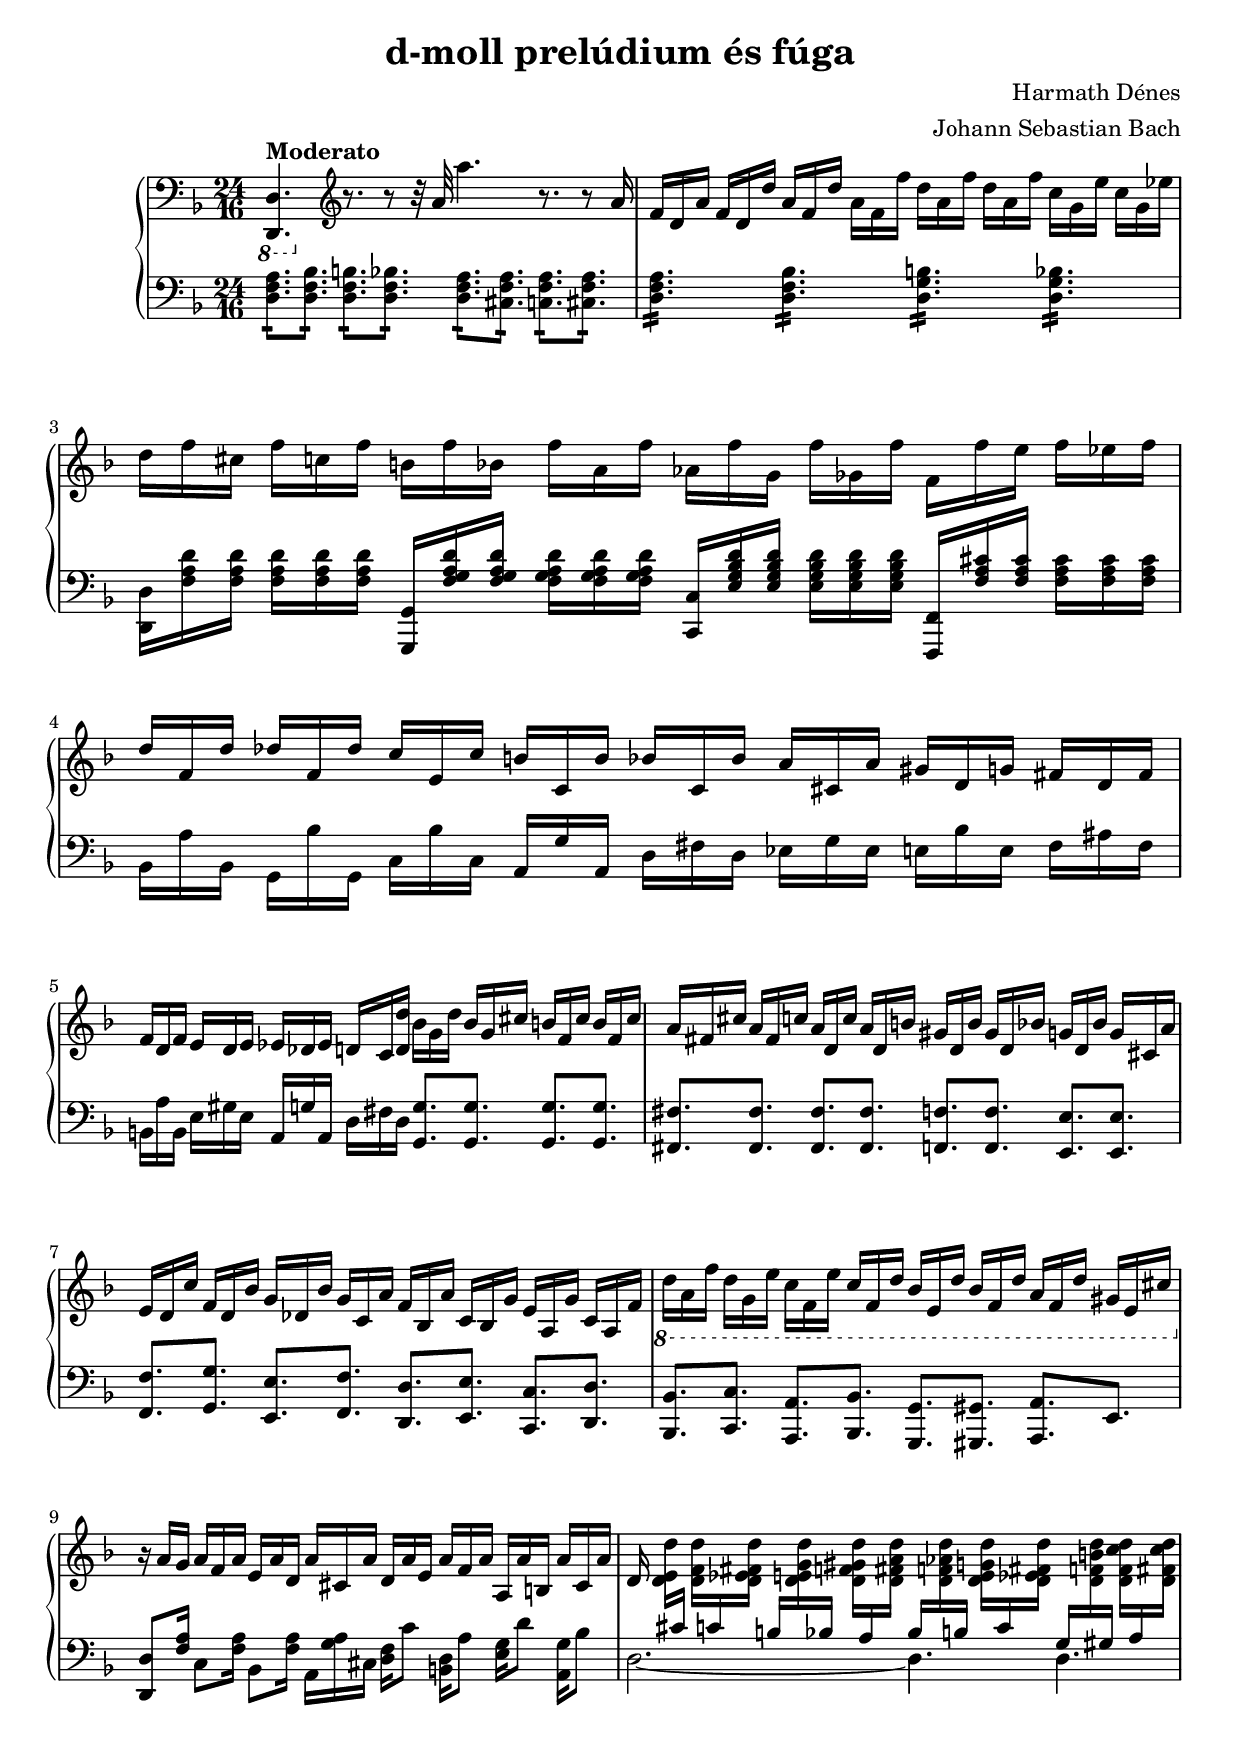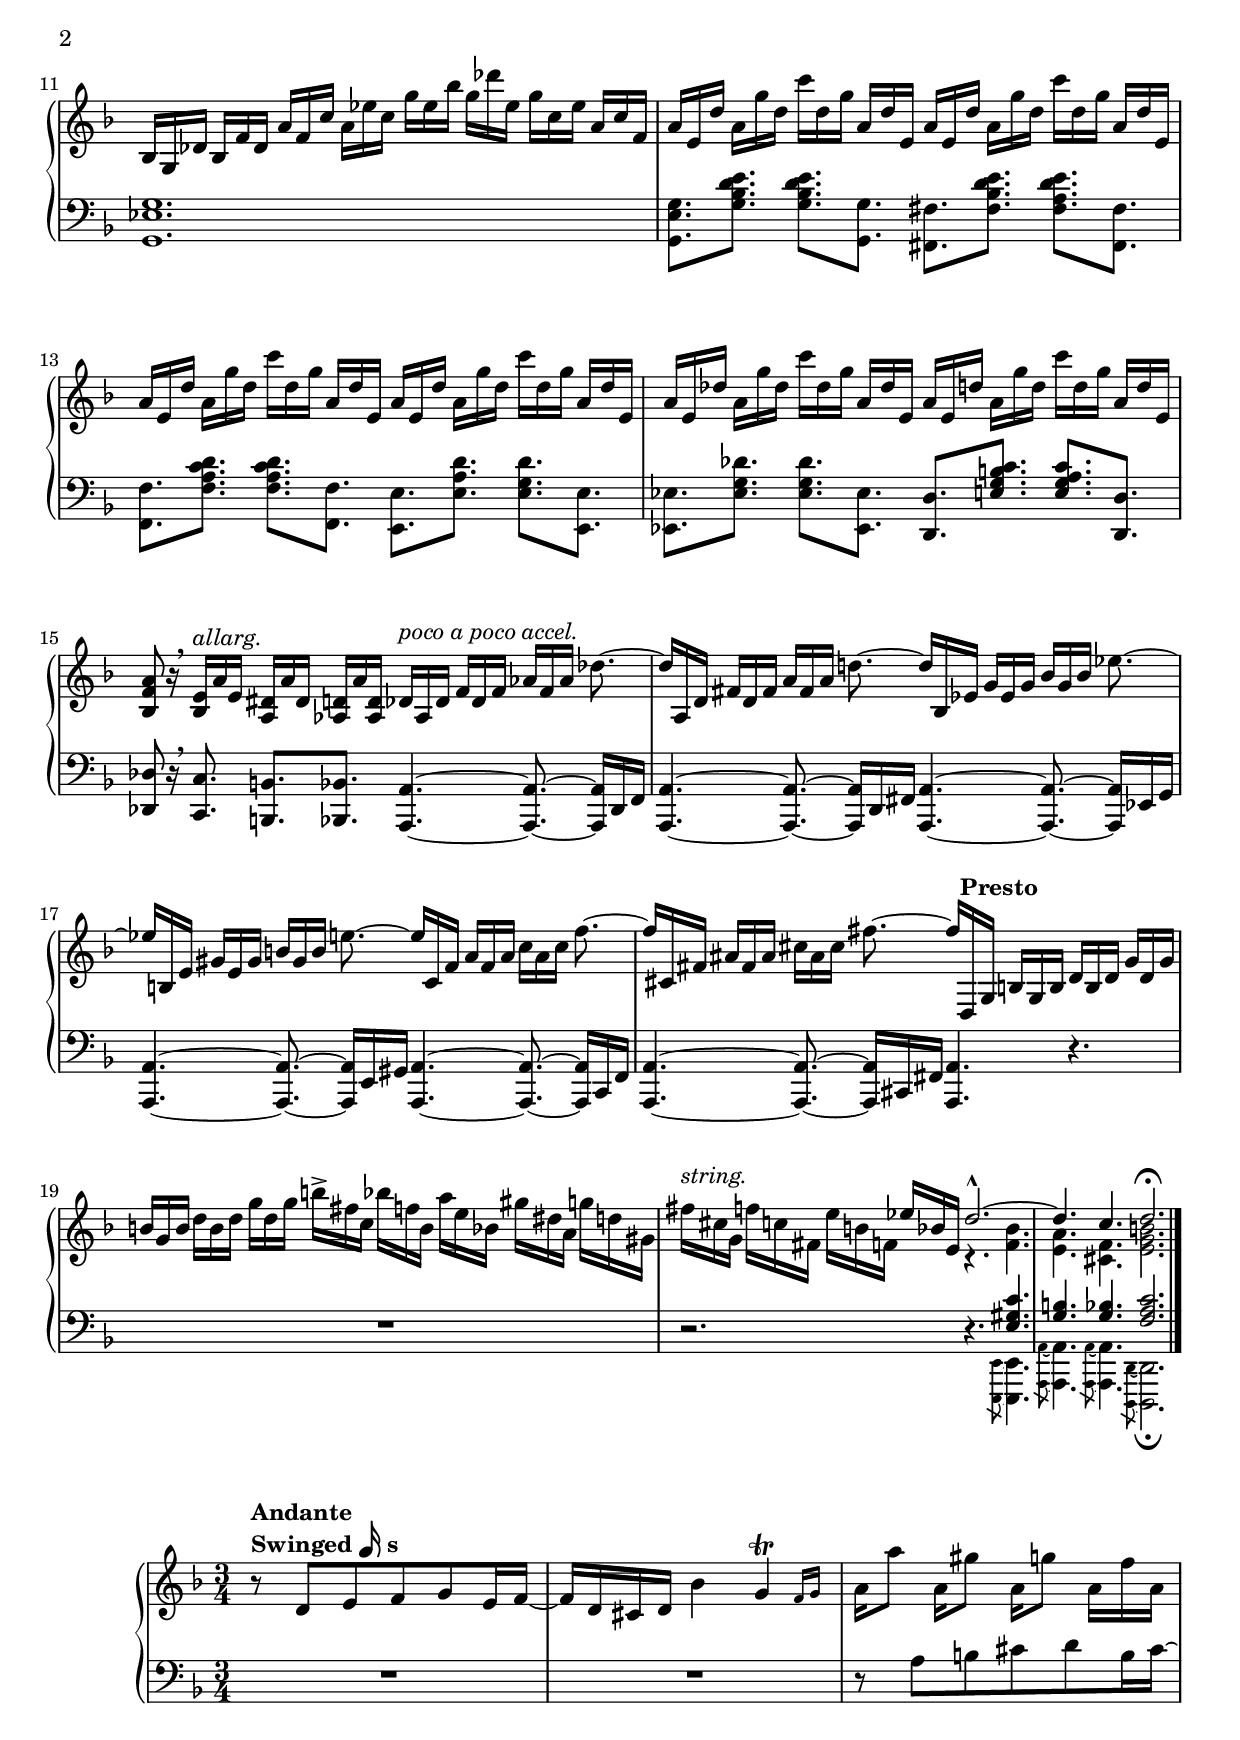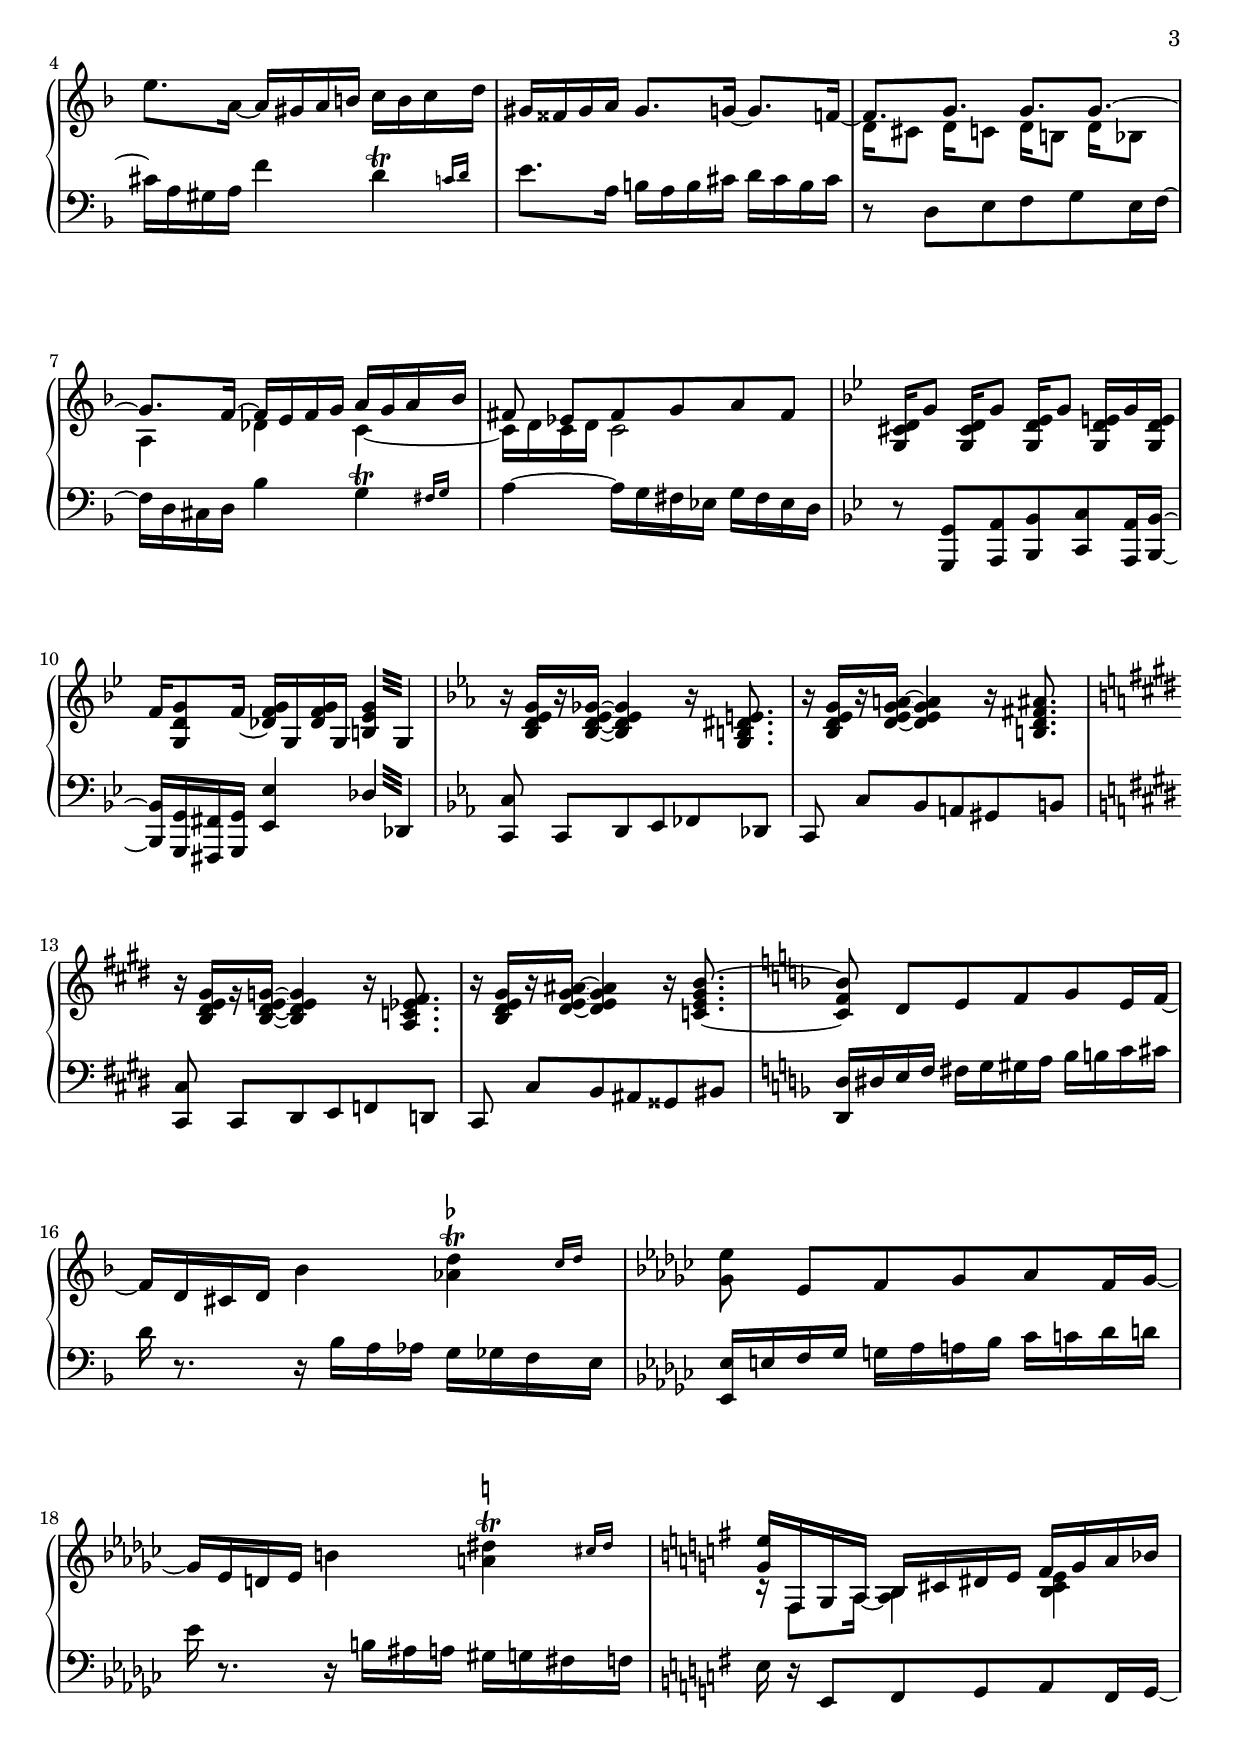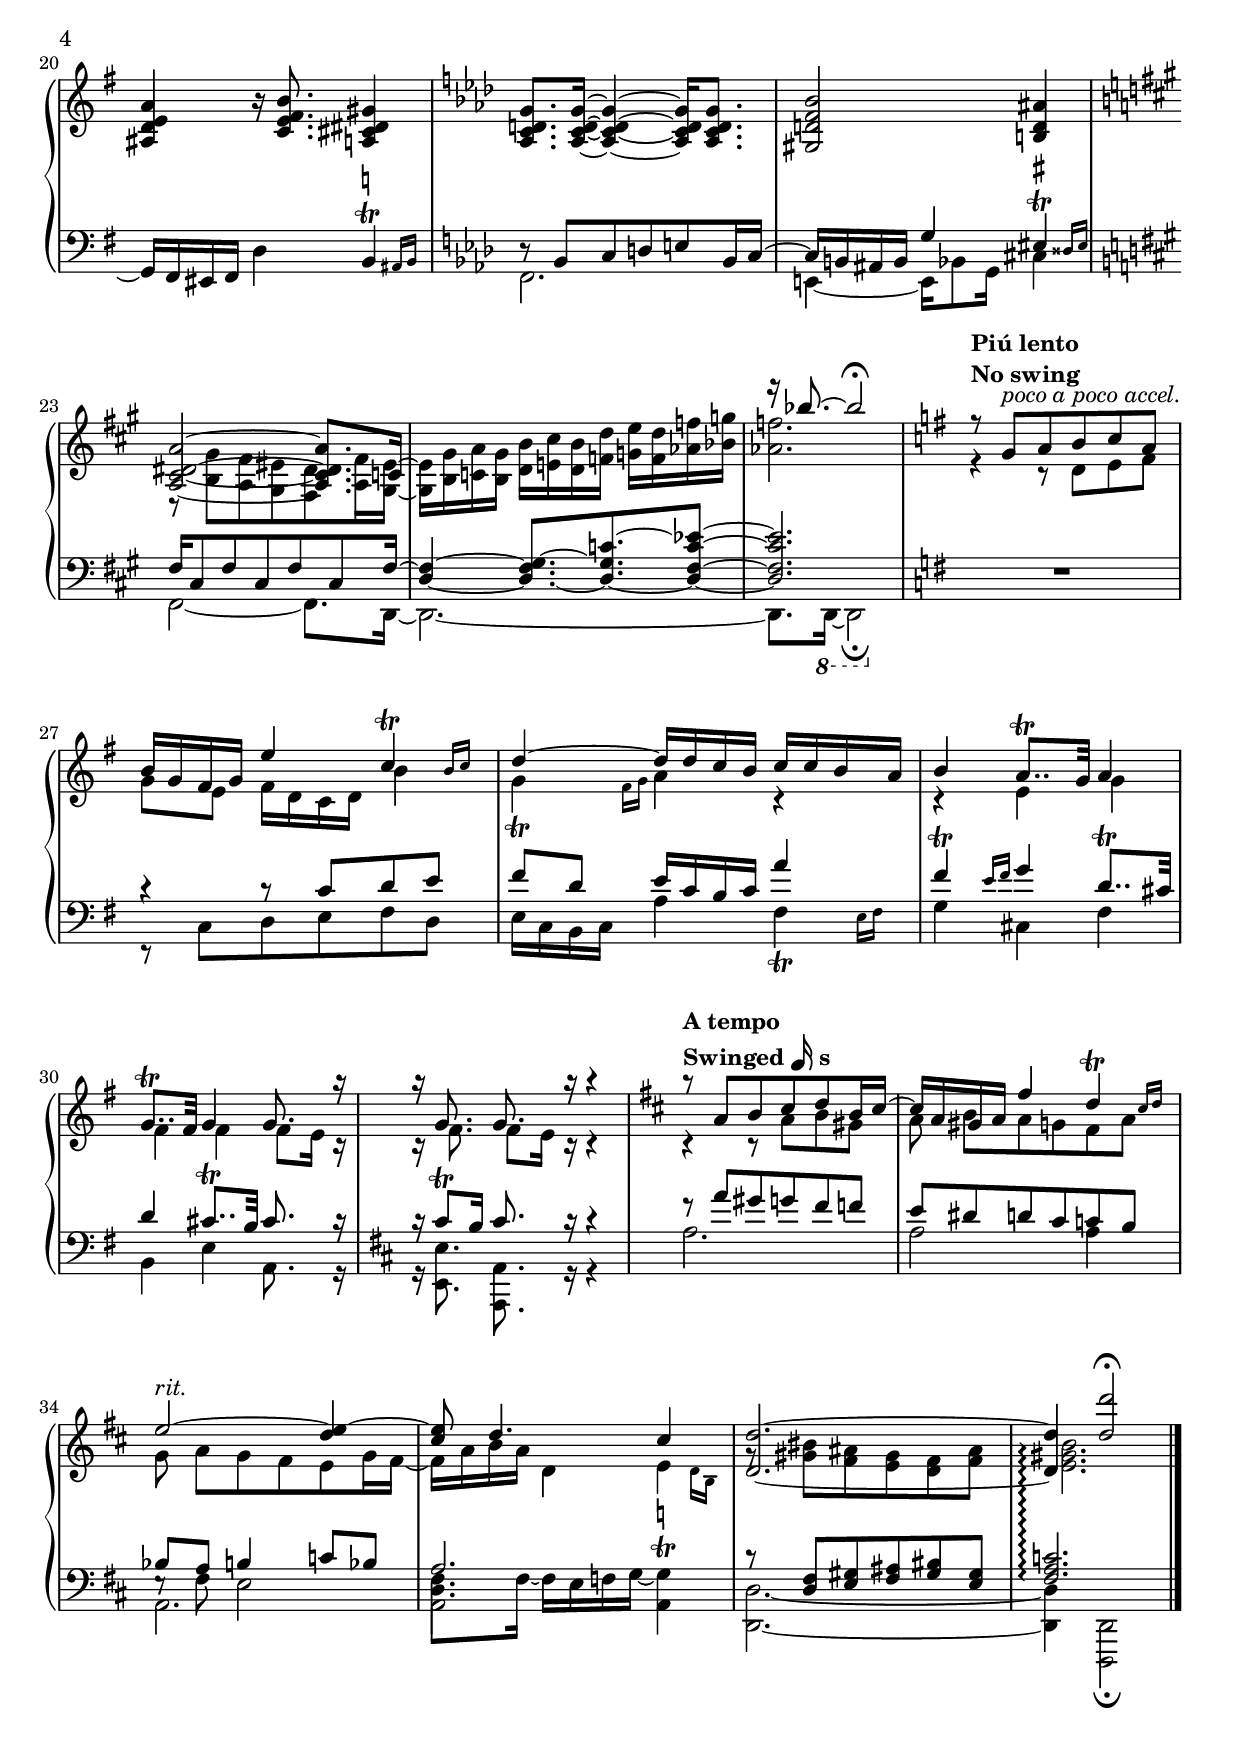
\version "2.12.3"

\header {
    title = "d-moll prelúdium és fúga"
    arranger = "Johann Sebastian Bach"
    composer = "Harmath Dénes"
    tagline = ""
}

\paper {
    ragged-last-bottom = ##f
}

PRHI =  \relative d,, {
	\set Score.extraNatural = ##f
    \clef "bass" \key d \minor \time 24/16 | % 1
    \ottava #-1 <d d'>4. ^\markup{ \bold {Moderato} } \ottava #0 \clef "treble" r8. r8 r32
    a''''32 a'4. r8. r8 a,16 | % 2
    f16 [ d16 a'16 ] f16 [ d16 d'16 ] a16 [ f16 d'16 ] a16 [ f16 f'16 ]
    d16 [ a16 f'16 ] d16 [ a16 f'16 ] c16 [ g16 e'16 ] c16 [ g16 es'16 ]
    | % 3
    d16 [ f16 cis16 ] f16 [ c16 f16 ] b,16 [ f'16 bes,16 ] f'16 [ a,16
    f'16 ] as,16 [ f'16 g,16 ] f'16 [ ges,16 f'16 ] f,16 [ f'16 e16 ] f16
    [ es16 f16 ] | % 4
    d16 [ f,16 d'16 ] des16 [ f,16 des'16 ] c16 [ e,16 c'16 ] b16 [ c,16
    b'16 ] bes16 [ c,16 bes'16 ] a16 [ cis,16 a'16 ] gis16 [ d16 g16 ]
    fis16 [ d16 fis16 ] | % 5
    f16 [ d16 f16 ] e16 [ d16 e16 ] es16 [ des16 es16 ] d16 [ c16 <d d'>16
    ] bes'16 [ g16 d'16 ] bes16 [ g16 cis16 ] b16 [ f16 cis'16 ] b16 [ f16
    cis'16 ] | % 6
    a16 [ fis16 cis'16 ] a16 [ fis16 c'16 ] a16 [ d,16 c'16 ] a16 [ d,16
    b'16 ] gis16 [ d16 b'16 ] gis16 [ d16 bes'16 ] g16 [ d16 bes'16 ] g16
    [ cis,16 a'16 ] | % 7
    e16 [ d16 c'16 ] f,16 [ d16 bes'16 ] g16 [ des16 bes'16 ] g16 [ c,16
    a'16 ] f16 [ bes,16 a'16 ] c,16 [ bes16 g'16 ] e16 [ a,16 g'16 ] c,16
    [ a16 f'16 ] | % 8
    \ottava #-1 d16 [ a16 f'16 ] d16 [ g,16 e'16 ] c16 [ f,16 e'16
    ] c16 [ f,16 d'16 ] bes16 [ e,16 d'16 ] bes16 [ f16 d'16 ] a16 [ f16
    d'16 ] gis,16 [ e16 cis'16 ] | % 9
    \ottava #0 r16 a'16 [ g16 ] a16 [ f16 a16 ] e16 [ a16 d,16 ] a'16
    [ cis,16 a'16 ] d,16 [ a'16 e16 ] a16 [ f16 a16 ] a,16 [ a'16 b,16 ]
    a'16 [ cis,16 a'16 ] | 
    d,16 <d e d'>16 [ \change Staff="2" cis16 ] \change Staff="1" <d f
        d'>16 [ \change Staff="2" c16 \change Staff="1" <d es fis d'>16
    ] \change Staff="2" b16 [ \change Staff="1" <d e g d'>16 \change
    Staff="2" bes16 ] \change Staff="1" <d f gis d'>16 [ \change
    Staff="2" a16 \change Staff="1" <d fis a d>16 ] \change Staff="2"
    bes16 [ \change Staff="1" <d f as d>16 \change Staff="2" b16 ]
    \change Staff="1" <d e g d'>16 [ \change Staff="2" c16 \change
    Staff="1" <d es fis d'>16 ] \change Staff="2" g,16 [ \change
    Staff="1" <d' f b d>16 \change Staff="2" gis,16 ] \change Staff="1"
    <d' f c' d>16 [ \change Staff="2" a16 \change Staff="1" <d fis c' d>16
    ] | % 11
    bes16 [ g16 des'16 ] bes16 [ f'16 des16 ] a'16 [ f16 c'16 ] a16 [
    es'16 c16 ] g'16 [ es16 bes'16 ] g16 [ des'16 es,16 ] g16 [ c,16 es16
    ] a,16 [ c16 f,16 ] | % 12
    a16 [ e16 d'16 ] a16 [ g'16 d16 ] c'16 [ d,16 g16 ] a,16 [ d16 e,16
    ] a16 [ e16 d'16 ] a16 [ g'16 d16 ] c'16 [ d,16 g16 ] a,16 [ d16 e,16
    ] | % 13
    a16 [ e16 d'16 ] a16 [ g'16 d16 ] c'16 [ d,16 g16 ] a,16 [ d16 e,16
    ] a16 [ e16 d'16 ] a16 [ g'16 d16 ] c'16 [ d,16 g16 ] a,16 [ d16 e,16
    ] | % 14
    a16 [ e16 des'16 ] a16 [ g'16 des16 ] c'16 [ des,16 g16 ] a,16 [ des16
    e,16 ] a16 [ e16 d'16 ] a16 [ g'16 d16 ] c'16 [ d,16 g16 ] a,16 [ d16
    e,16 ] | % 15
    <bes f' a>8 r16 \breathe <bes e>16^\markup{ \italic
        {allarg.} }  [ a'16 e16 ] <a, dis>16 [ a'16
    dis,16 ] <as d>16 [ a'16 <as, d>16 ] des16^\markup{ \italic {poco a poco accel.} } [ as16 des16 ] f16
    [ des16 f16 ] as16 [ f16 as16 ] des8. ~ | % 16
    des16 [ a,16 d16 ] fis16 [ d16 fis16 ] a16 [ fis16 a16 ] d8. ~ d16 [
    bes,16 es16 ] g16 [ es16 g16 ] bes16 [ g16 bes16 ] es8. ~ | % 17
    es16 [ b,16 e16 ] gis16 [ e16 gis16 ] b16 [ gis16 b16 ] e8. ~ e16 [
    c,16 f16 ] a16 [ f16 a16 ] c16 [ a16 c16 ] f8. ~ | % 18
    | % 18
    f16 [ cis,16 fis16 ] ais16 [ fis16 ais16
    ] cis16 [ ais16 cis16 ] fis8. ~ fis16 [ d,,16^\markup{ \bold {Presto} } g16 ] b16 [ g16 b16 ]
    d16 [ b16 d16 ] g16 [ d16 g16 ] | % 19
    b16 [ g16 b16 ] d16 [ b16 d16 ] g16 [ d16 g16 ] b16  ^> [ fis16 c16
    ] bes'16 [ f16 b,16 ] a'16 [ e16 bes16 ] gis'16 [ dis16 a16 ] g'16 [
    d16 gis,16 ] | 
    | 
    fis'16 ^\markup{ \italic {string.} } [ cis16 g16 ] f'16 [ c16 fis,16
    ] e'16 [ b16 f16 ] es'16 [ bes16 e,16 ] \voiceOne d'2. ~ ^^ | % 21
    d4. c4. d2. ^\fermata \oneVoice \bar "|."
    }

PRHII =  \relative c' {
    \clef "bass" \key d \minor \time 24/16 | % 1
    s4. \clef "treble" s8*81 | % 8
    s1. | % 9
    s16*147 s16 s16 s2
    s16*59 
    | % 18
    s16*33 s16*15 | 
    s2.
    \voiceTwo c4. \rest <f bes>4. | % 21
    <e a>4. <cis f>4. <e g b>2. \oneVoice \bar "|."
    }

PLHI =  \relative d {
    \clef "bass" \key d \minor \time 24/16 <d f a>8. :16 [ <d f bes>8. :16
    ] <d f b>8. :16 [ <d f bes>8. :16 ] <d f a>8. :16 [ <cis f a>8. :16 ] <c
        f a>8. :16 [ <cis f a>8. :16 ] | % 2
    <d f a>4. :16 <d f bes>4. :16 <d g b>4. :16 <d g bes>4. :16 | % 3
    <d, d'>16 [ <f' a d>16 <f a d>16 ] <f a d>16 [ <f a d>16 <f a d>16 ]
    <g,, g'>16 [ <f'' g a d>16 <f g a d>16 ] <f g a d>16 [ <f g a d>16
    <f g a d>16 ] <c, c'>16 [ <e' g bes d>16 <e g bes d>16 ] <e g bes d>16
    [ <e g bes d>16 <e g bes d>16 ] <f,, f'>16 [ <f'' a cis>16 <f a cis>16
    ] <f a cis>16 [ <f a cis>16 <f a cis>16 ] | % 4
    bes,16 [ a'16 bes,16 ] g16 [ bes'16 g,16 ] c16 [ bes'16 c,16 ] a16 [
    g'16 a,16 ] d16 [ fis16 d16 ] es16 [ g16 es16 ] e16 [ bes'16 e,16 ]
    fis16 [ ais16 fis16 ] | % 5
    b,16 [ a'16 b,16 ] e16 [ gis16 e16 ] a,16 [ g'16 a,16 ] d16 [ fis16
    d16 ] <g, g'>8. [ <g g'>8. ] <g g'>8. [ <g g'>8. ] | % 6
    <fis fis'>8. [ <fis fis'>8. ] <fis fis'>8. [ <fis fis'>8. ] <f f'>8.
    [ <f f'>8. ] <e e'>8. [ <e e'>8. ] | % 7
    <f f'>8. [ <g g'>8. ] <e e'>8. [ <f f'>8. ] <d d'>8. [ <e e'>8. ] <c
        c'>8. [ <d d'>8. ] <bes bes'>8. [ <c c'>8. ] <a a'>8. [ <bes
        bes'>8. ] <g g'>8. [ <gis gis'>8. ] <a a'>8. [ e'8. ] <d d'>8 [
    <f' a>16 ] c8 [ <f a>16 ] bes,8 [ <f' a>16 ] a,16 [ <g' a>16 cis,16
    ] <d f>16 [ c'8 ] <b, d>16 [ a'8 ] <e g>16 [ d'8 ] <a, g'>16 [ bes'8
    ] s1. | % 11
    <g, es' g>1. | % 12
    <g e' g>8. [ <g' bes d e>8. ] <g bes d e>8. [ <g, g'>8. ] <fis fis'>8.
    [ <fis' bes d e>8. ] <fis a d e>8. [ <fis, fis'>8. ] | % 13
    <f f'>8. [ <f' a c d>8. ] <f a c d>8. [ <f, f'>8. ] <e e'>8. [ <e' a
        d>8. ] <e g d'>8. [ <e, e'>8. ] | % 14
    <es es'>8. [ <es' g des'>8. ] <es g des'>8. [ <es, es'>8. ] <d d'>8.
    [ <e' g b c>8. ] <e g a c>8. [ <d, d'>8. ] | % 15
    <des des'>8 r16 \breathe <c c'>8. <b b'>8. [ <bes bes'>8. ] <a a'>4.
    ~ ~ <a a'>8. ~ ~ <a a'>16 [ des16 f16 ] | % 16
    <a, a'>4. ~ ~ <a a'>8. ~ ~ <a a'>16 [ d16 fis16 ] <a, a'>4. ~ ~ <a
        a'>8. ~ ~ <a a'>16 [ es'16 g16 ] | % 17
    <a, a'>4. ~ ~ <a a'>8. ~ ~ <a a'>16 [ e'16 gis16 ] <a, a'>4. ~ ~ <a
        a'>8. ~ ~ <a a'>16 [ c16 f16 ] | % 18
    <a, a'>4. ~ ~ <a a'>8. ~ ~ <a a'>16 [ cis16 fis16 ] <a, a'>4. r4. | % 19
    R1. | 
    r2. r4. \voiceOne <e'' gis c>4. | % 21
    <g b>4. <g bes>4. <f a c>2. \oneVoice \bar "|."
    }

PLHII =  \relative d {
    \clef "bass" \key d \minor \time 24/16 s2*27 | 
    d2. _~ d4. d4. s2*27 | 
    s2. \voiceTwo s4. \override Stem #'stroke-style = #"grace" \grace {
        <e,, e'>8~ } <e e'>4. | % 21
    \grace { <a a'>8~ } <a a'>4. \grace { <a a'>8~ } <a a'>4.
    \grace { <d, d'>8~ } \revert Stem #'stroke-style <d d'>2. _\fermata \oneVoice \bar "|."
    }

\score {
\new PianoStaff <<
    \context Staff = "1" << 
        \context Voice = "PRHI" { \PRHI }
        \context Voice = "PRHII" { \PRHII }
        >> \context Staff = "2" <<
        \context Voice = "PLHI" { \PLHI }
        \context Voice = "PLHII" { \PLHII }
        >>
    >>
}

FRHI =  \relative d' {
	\set Score.extraNatural = ##f
	\key d \minor
    \time 3/4  | % 22
    r8 ^\markup{ \bold { \left-column { \line {Andante} \line {Swinged \note #"16" #1 s} } } } d8
    [ e8 f8 g8 e16 f16 ~ ] | % 23
    f16 [ d16 cis16 d16 ] bes'4 \afterGrace { g4 ^\trill } { f16 [ g16 ]
        } | % 24
    a16 [ a'8 ] a,16 [ gis'8 ] a,16 [ g'8 ] a,16 [ f'16 a,16 ] | % 25
    e'8. [ a,16 ~ ] a16 [ gis16 a16 b16 ] c16 [ b16 c16 d16 ] | % 26
    gis,16 [ fisis16 gis16 a16 ] gis8. [ g16 ~ ] g8. [ f16 ~ ] | % 27
    \voiceOne f8. [ g8. ] g8. [ g8. ~ ] | % 28
    g8. [ f16 ~ ] f16 [ e16 f16 g16 ] a16 [ g16 a16 bes16 ] | % 29
    fis8 es8 [ fis8 g8 a8 fis8 ] \oneVoice | 
    \key g \minor <g, cis d>16 [ g'8 ] <g, cis d>16 [ g'8 ] <g, d' es>16
    [ g'8 ] <g, d' e>16 [ g'16 <g, d' e>16 ] | % 31
    f'16 [ <g, d' g>8 f'16 ~ ] <des f g>16 [ g,16 <des' f g>16 g,16 ] \repeat tremolo 4 { <b
        es g>32 g32 } | % 32
    \key c \minor r16 <bes d es g>16 [ r16 <bes d es ges>16 ~ ] ~ ~ ~
    <bes d es ges>4 r16 <g b dis e>8. | % 33
    r16 <bes d es g>16 [ r16 <d es g a>16 ~ ] ~ ~ ~ <d es g a>4 r16 <b d
        fis ais>8. | % 34
    \key cis \minor r16 <b dis e gis>16 [ r16 <b dis e g>16 ~ ] ~ ~ ~ <b
        dis e g>4 r16 <a c es fis>8. | % 35
    r16 <b dis e gis>16 [ r16 <dis e gis ais>16 ~ ] ~ ~ ~ <dis e gis
        ais>4 r16 <c e gis b>8. ~ ~ | % 36
    \key d \minor <c f b>8 d8 [ e8 f8 g8 e16 f16 ~ ] | % 37
    \override Script #'script-priority = #-100
    f16 [ d16 cis16 d16 ] bes'4 \afterGrace { <as d>4 ^\trill ^\markup {
            \flat } } { c16 [ d16 ] } | % 38
    \key es \minor <ges, es'>8 es8 [ f8 ges8 as8 f16 ges16 ~ ] | % 39
    ges16 [ es16 d16 es16 ] b'4 \afterGrace { <a dis>4 ^\trill ^\markup
        { \natural } } { cis16 [ dis16 ] } | 
    \key e \minor \voiceOne <g, e'>16 [ fis,16 g16 a16 ] b16 [ cis16 dis16 e16 ]
    fis16 [ g16 a16 bes16 ] \oneVoice | % 41
    <ais, d e a>4 r16 <c e fis b>8. <a cis dis gis>4 | % 42
    \key f \minor <as c d g>8. [ <as c d g>16 ~ ] ~ ~ ~ <as c d g>4 ~ ~
    ~ ~ <as c d g>16 [ <as c d g>8. ] | % 43
    <gis d' f bes>2 <b d ais'>4 | % 44
    \key fis \minor \voiceOne <a_~ cis_~ dis~ a'~>2 <a cis dis a'>8. [ c16 ] s2.
    | % 46
    r16 bes''8. ~ bes2 ^\fermata | % 47
    \key g \major | % 47
    r8 ^\markup{ \bold { \left-column { \line {Piú lento} \line {No swing} } } } \once \override TextScript #'outside-staff-priority = #1 g,8 ^\markup{
        \italic {poco a poco accel.} } [ a8 b8 c8 a8 ] | % 48
    b16 [ g16 fis16 g16 ] e'4 \afterGrace { c4 ^\trill } { b16 [ c16 ] }
    | % 49
    d4 ~ d16 [ d16 c16 b16 ] c16 [ c16 b16 a16 ] | 
    b4 a8.. ^\trill [ g32 ] a4 | % 51
    g8.. ^\trill [ fis32 ] g4 g8. a'16 \rest | % 52
    a16 \rest g,8. g8. a'16 \rest a4 \rest | % 53
    | % 53
    a8 \rest ^\markup{ \bold { \left-column { \line {A tempo} \line {Swinged \note #"16" #1 s} } } }
    a,8 [ b8 cis8 d8 b16 cis16 ~ ] | % 54
    cis16 [ a16 gis16 a16 ] fis'4 \afterGrace { d4 ^\trill } { cis16 [ d16
        ] } | % 55
    | % 55
    e2 ^\markup{ \italic {rit.} } ~ <d e>4 ~ | % 56
    <cis e>8 d4. cis4 | % 57
    <d,_~ d'^~>2. | % 58
    <d d'>4 <d' d'>2 ^\fermata \bar "|."
    }

FRHII =  \relative c' {
    \key d \minor
    \time 3/4  | % 22
    s2.*5 | % 27
    \voiceTwo d16 [ cis8 ] d16 [ c8 ] d16 [ b8 ] d16 [ bes8 ] | % 28
    a4 des4 c4 ~ | % 29
    c16 [ d16 c16 d16 ] c2 \oneVoice | 
    \key g \minor s1. | % 32
    \key c \minor s1. | % 34
    \key cis \minor s1. | % 36
    \key d \minor s1. | % 38
    \key es \minor s1. | 
    \key e \minor \voiceTwo c16 \rest fis,8 [ a16 ~ ] <a b>4 <b cis e>4 \oneVoice s2. | % 42
    \key f \minor s1. | % 44
    \key fis \minor \voiceTwo d,8 \rest <b' gis'>8 [ <a fis'>8 <gis eis'>8 <fis
        dis'>8 <a fis'>16 <gis_~ eis'^~>16 ] | % 45
    <gis eis'>16 [ <b gis'>16 <c a'>16 <b gis'>16 ] <d b'>16 [ <e cis'>16
    <d b'>16 <f d'>16 ] <g e'>16 [ <f d'>16 <as f'>16 <bes g'>16 ] | % 46
    <as f'>2. | % 47
    \key g \major | % 47
    r4 c,8 \rest d8 [ e8 fis8 ] | % 48
    g8 [ e8 ] fis16 [ d16 c16 d16 ] b'4 | % 49
    g4 _\trill \grace { fis16 [ g16 ] } a4 c,4 \rest | \barNumberCheck
    #50
    c4 \rest e4 g4 | % 51
    fis4 fis4 fis8 [ e16 ] c16 \rest | % 52
    c16 \rest fis8. fis8 [ e16 ] c16 \rest c4 \rest | % 53
    | % 53
    \key d \major c4 \rest c8
    \rest a'8 [ b8 gis8 ] | % 54
    a8 b8 [ a8 g8 fis8 a8 ] | % 55
    | % 55
    g8 a8 [ g8 fis8 e8 g16 fis16 ~ ] | % 56
    fis16 [ a16 b16 a16 ] d,4 \afterGrace { e4 _\trill -\markup {
            \natural } } { d16 [ b16 ] } | % 57
    \set PianoStaff.connectArpeggios = ##t
    g'8 \rest <gis bis>8 [ <fis ais>8 <e gis>8 <d fis>8 <fis ais>8 ] | % 58
    <e gis b>2.\arpeggio \bar "|."
    }

FLHI =  \relative d {
    \clef "bass" \key d \minor
    \time 3/4  R2.*2 | % 24
    r8 a'8 [ b8 cis8 d8 b16 cis16 ~ ] | % 25
    cis16 [ a16 gis16 a16 ] f'4 \afterGrace { d4 ^\trill } { c16 [ d16 ]
        } | % 26
    e8. [ a,16 ] b16 [ a16 b16 cis16 ] d16 [ cis16 b16 cis16 ] | % 27
    r8 d,8 [ e8 f8 g8 e16 f16 ~ ] | % 28
    f16 [ d16 cis16 d16 ] bes'4 \afterGrace { g4 ^\trill } { fis16 [ g16
        ] } | % 29
    a4 ~ a16 [ g16 fis16 es16 ] g16 [ fis16 es16 d16 ] | \barNumberCheck
    #30
    \key g \minor r8 <g,, g'>8 [ <a a'>8 <bes bes'>8 <c c'>8 <a a'>16
    <bes bes'>16 ~ ] ~ | % 31
    <bes bes'>16 [ <g g'>16 <fis fis'>16 <g g'>16 ] <es' es'>4 \repeat tremolo 4 { des'32 des,32 } | % 32
    \key c \minor <c c'>8 c8 [ d8 es8 fes8 des8 ] | % 33
    c8 c'8 [ bes8 a8 gis8 b8 ] | % 34
    \key cis \minor <cis, cis'>8 cis8 [ dis8 e8 f8 d8 ] | % 35
    cis8 cis'8 [ b8 ais8 gisis8 bis8 ] | % 36
    \key d \minor <d, d'>16 [ dis'16 e16 f16 ] fis16 [ g16 gis16 a16 ]
    bes16 [ b16 c16 cis16 ] | % 37
    d16 r8. r16 bes16 [ a16 as16 ] g16 [ ges16 f16 e16 ] | % 38
    \key es \minor <es, es'>16 [ e'16 f16 ges16 ] g16 [ as16 a16 bes16 ]
    ces16 [ c16 des16 d16 ] | % 39
    es16 r8. r16 b16 [ ais16 a16 ] gis16 [ g16 fis16 f16 ] |
    
    \key e \minor e16 r16 e,8 [ fis8 g8 a8 fis16 g16 ~ ] | % 41
    \override Script #'script-priority = #-100
    g16 [ fis16 eis16 fis16 ] d'4 \afterGrace { b4 ^\trill ^\markup {
            \natural } } { ais16 [ b16 ] } | % 42
    \key f \minor \voiceOne d8 \rest bes8 [ c8 d8 e8 bes16 c16 ~ ] | % 43
    c16 [ b16 ais16 b16 ] g'4 \afterGrace { eis4 ^\trill -\markup {
            \sharp } } { disis16 [ eis16 ] } | % 44
    \key fis \minor fis16 [ cis8 fis8 cis8 fis8 cis8 fis16 ~ ] | % 45
    <d_~ fis~>4 <d_~ fis gis~>8. [ <d_~ gis c~>8. <d_~ fis~ c'~ es~>8 ]
    | % 46
    <d fis c' es>2. | % 47
    \key g \major \oneVoice R2. \voiceOne | % 48
    c'4 \rest c8 \rest c8 [ d8 e8 ] | % 49
    fis8 [ d8 ] e16 [ c16 b16 c16 ] a'4 | 
    fis4 ^\trill \grace { e16 [ fis16 ] } g4 d8.. ^\trill [ cis32 ] | % 51
    d4 cis8.. ^\trill [ b32 ] cis8. c16 \rest | % 52
    \key d \major c16 \rest cis8 ^\trill [ b16 ] cis8. c16 \rest c4
    \rest | % 53
    r8 a'8 [ gis8 g8 fis8 f8 ] | % 54
    e8 [ dis8 d8 cis8 c8 b8 ] | % 55
    bes8 [ a8 ] b4 c8 [ bes8 ] | % 56
    a2. | % 57
    c8 \rest <d, fis>8 [ <e gis>8 <fis ais>8 <gis bis>8 <e gis>8 ] | % 58
    <fis a c>2. \arpeggio \bar "|."
    }

FLHII =  \relative d, {
    \clef "bass" \key d \minor
    \time 3/4  s1*6 | 
    \key g \minor s1. | % 32
    \key c \minor s1. | % 34
    \key cis \minor s1. | % 36
    \key d \minor s1. | % 38
    \key es \minor s1. | 
    \key e \minor s1. | % 42
    \key f \minor \voiceTwo f2. | % 43
    e4 ~ e16 [ bes'8 g16 ] cis4 | % 44
    \key fis \minor fis,2 ~ fis8. [ d16 ~ ] | % 45
    d2. ~ | % 46
    d8. [ \ottava #-1 d,16 ~ ] d2_\fermata \ottava #0 | % 47
    \key g \major s2. | % 48
    e'8 \rest c'8 [ d8 e8 fis8 d8 ] | % 49
    e16 [ c16 b16 c16 ] a'4 \afterGrace { fis4 _\trill } { e16 [ fis16 ]
        } | 
    g4 cis,4 fis4 | % 51
    b,4 e4 a,8. r16 | % 52
    r16 <e e'>8. <a, a'>8. r16 r4 s1. | % 55
    e''8\rest fis8 e2 | % 56
    <d fis>8. [ fis16 ~ ] fis16 [ e16 f16 g16 ~ ] g4 | % 57
    <d, d'>2. ~ ~ | % 58
    <d d'>4 <d, d'>2 _\fermata \bar "|."
    }

FLHIII =  \relative a {
    \clef "bass" \key d \minor
    \time 3/4  s1*6 | 
    \key g \minor s1. | % 32
    \key c \minor s1. | % 34
    \key cis \minor s1. | % 36
    \key d \minor s1. | % 38
    \key es \minor s1. | 
    \key e \minor s1. | % 42
    \key f \minor s1. | % 44
    \key fis \minor s16*27 \ottava #-1 s16*9 \ottava #0 | % 47
    \key g \major s4*15 | % 52
    \key d \major s2. | % 53
    \voiceTwo a2. | % 54
    a2 a4 | % 55
    a,2. | % 56
    a2 a4 s1. \bar "|."
    }
   
\score {
\new PianoStaff <<
    \context Staff = "1" << 
        \context Voice = "FRHI" { \FRHI }
        \context Voice = "FRHII" { \FRHII }
        >> \context Staff = "2" <<
        \context Voice = "FLHI" { \FLHI }
        \context Voice = "FLHII" { \FLHII }
        \context Voice = "FLHIII" { \FLHIII }
        >>
    >>
}